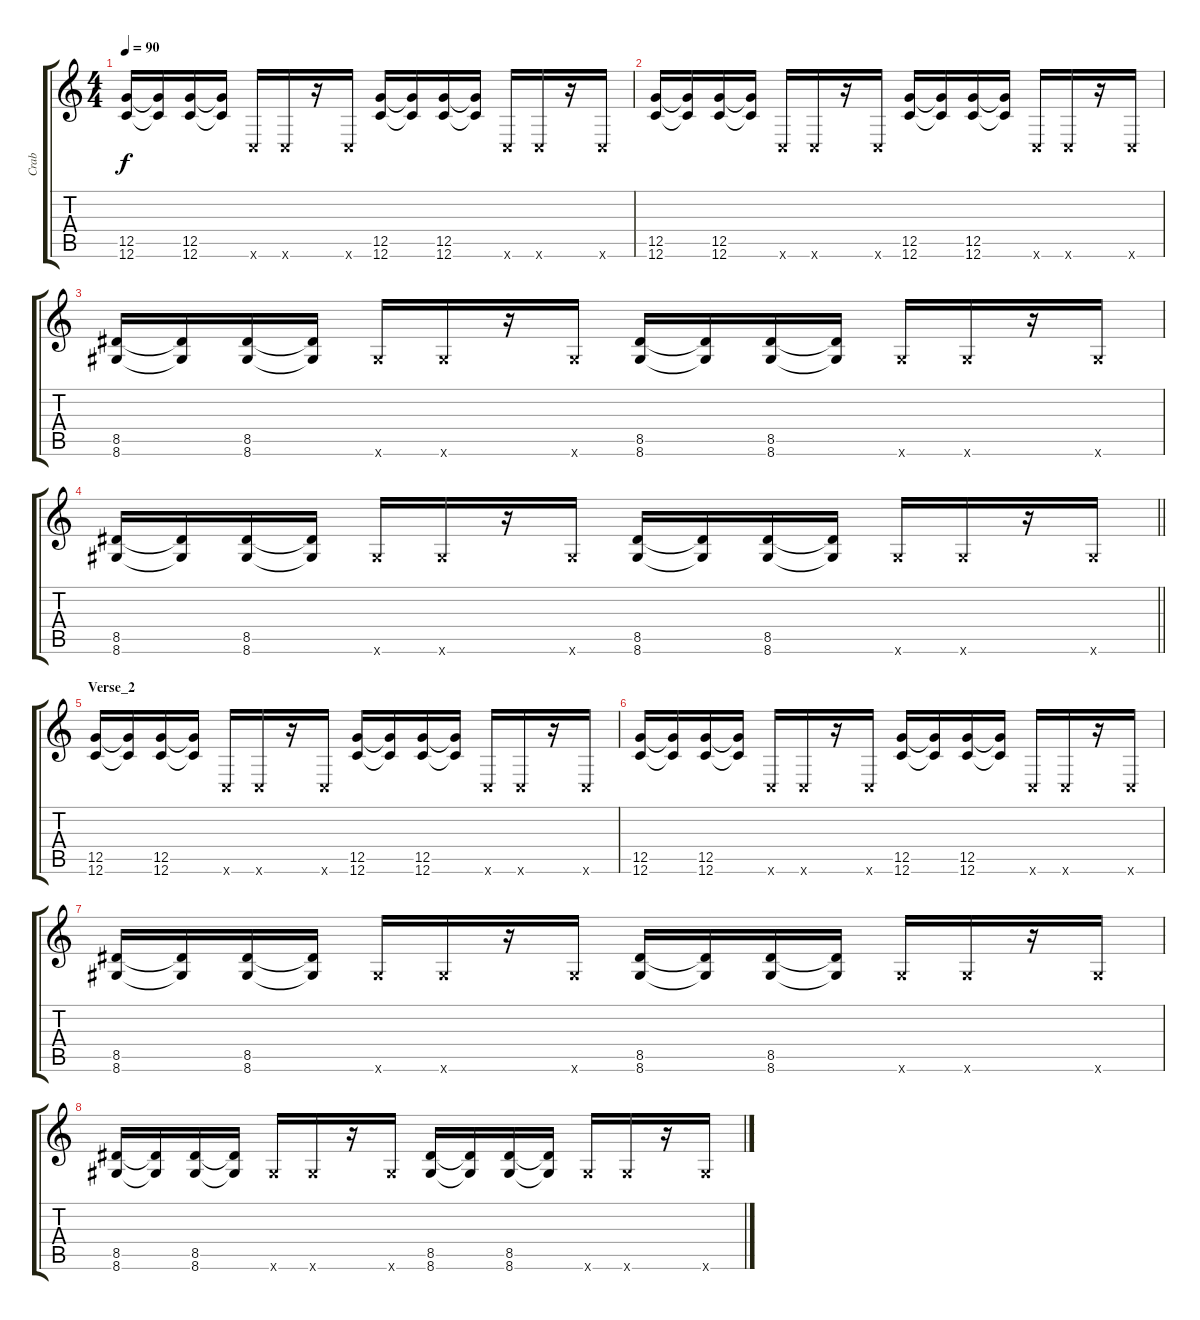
\track ("Crab" "Crab") {instrument distortionguitar}
\staff {score tabs}
\tuning (D4 A3 F3 C3 G2 C2) {hide}
\ts (4 4)
\tempo 90
\clef g2
\ks c
(12.5 12.6).16{dy f} (12.5{t} 12.6{t}).16 (12.5 12.6).16 (12.5{t} 12.6{t}).16 0.6{x}.16 0.6{x}.16 r.16 0.6{x}.16 (12.5 12.6).16 (12.5{t} 12.6{t}).16 (12.5 12.6).16 (12.5{t} 12.6{t}).16 0.6{x}.16 0.6{x}.16 r.16 0.6{x}.16 |
(12.5 12.6).16 (12.5{t} 12.6{t}).16 (12.5 12.6).16 (12.5{t} 12.6{t}).16 0.6{x}.16 0.6{x}.16 r.16 0.6{x}.16 (12.5 12.6).16 (12.5{t} 12.6{t}).16 (12.5 12.6).16 (12.5{t} 12.6{t}).16 0.6{x}.16 0.6{x}.16 r.16 0.6{x}.16 |
(8.5 8.6).16 (8.5{t} 8.6{t}).16 (8.5 8.6).16 (8.5{t} 8.6{t}).16 8.6{x}.16 8.6{x}.16 r.16 8.6{x}.16 (8.5 8.6).16 (8.5{t} 8.6{t}).16 (8.5 8.6).16 (8.5{t} 8.6{t}).16 8.6{x}.16 8.6{x}.16 r.16 8.6{x}.16 |
\barLineRight lightlight
(8.5 8.6).16 (8.5{t} 8.6{t}).16 (8.5 8.6).16 (8.5{t} 8.6{t}).16 8.6{x}.16 8.6{x}.16 r.16 8.6{x}.16 (8.5 8.6).16 (8.5{t} 8.6{t}).16 (8.5 8.6).16 (8.5{t} 8.6{t}).16 8.6{x}.16 8.6{x}.16 r.16 8.6{x}.16 |
\section ("" "Verse_2")
(12.5 12.6).16 (12.5{t} 12.6{t}).16 (12.5 12.6).16 (12.5{t} 12.6{t}).16 0.6{x}.16 0.6{x}.16 r.16 0.6{x}.16 (12.5 12.6).16 (12.5{t} 12.6{t}).16 (12.5 12.6).16 (12.5{t} 12.6{t}).16 0.6{x}.16 0.6{x}.16 r.16 0.6{x}.16 |
(12.5 12.6).16 (12.5{t} 12.6{t}).16 (12.5 12.6).16 (12.5{t} 12.6{t}).16 0.6{x}.16 0.6{x}.16 r.16 0.6{x}.16 (12.5 12.6).16 (12.5{t} 12.6{t}).16 (12.5 12.6).16 (12.5{t} 12.6{t}).16 0.6{x}.16 0.6{x}.16 r.16 0.6{x}.16 |
(8.5 8.6).16 (8.5{t} 8.6{t}).16 (8.5 8.6).16 (8.5{t} 8.6{t}).16 8.6{x}.16 8.6{x}.16 r.16 8.6{x}.16 (8.5 8.6).16 (8.5{t} 8.6{t}).16 (8.5 8.6).16 (8.5{t} 8.6{t}).16 8.6{x}.16 8.6{x}.16 r.16 8.6{x}.16 |
(8.5 8.6).16 (8.5{t} 8.6{t}).16 (8.5 8.6).16 (8.5{t} 8.6{t}).16 8.6{x}.16 8.6{x}.16 r.16 8.6{x}.16 (8.5 8.6).16 (8.5{t} 8.6{t}).16 (8.5 8.6).16 (8.5{t} 8.6{t}).16 8.6{x}.16 8.6{x}.16 r.16 8.6{x}.16
